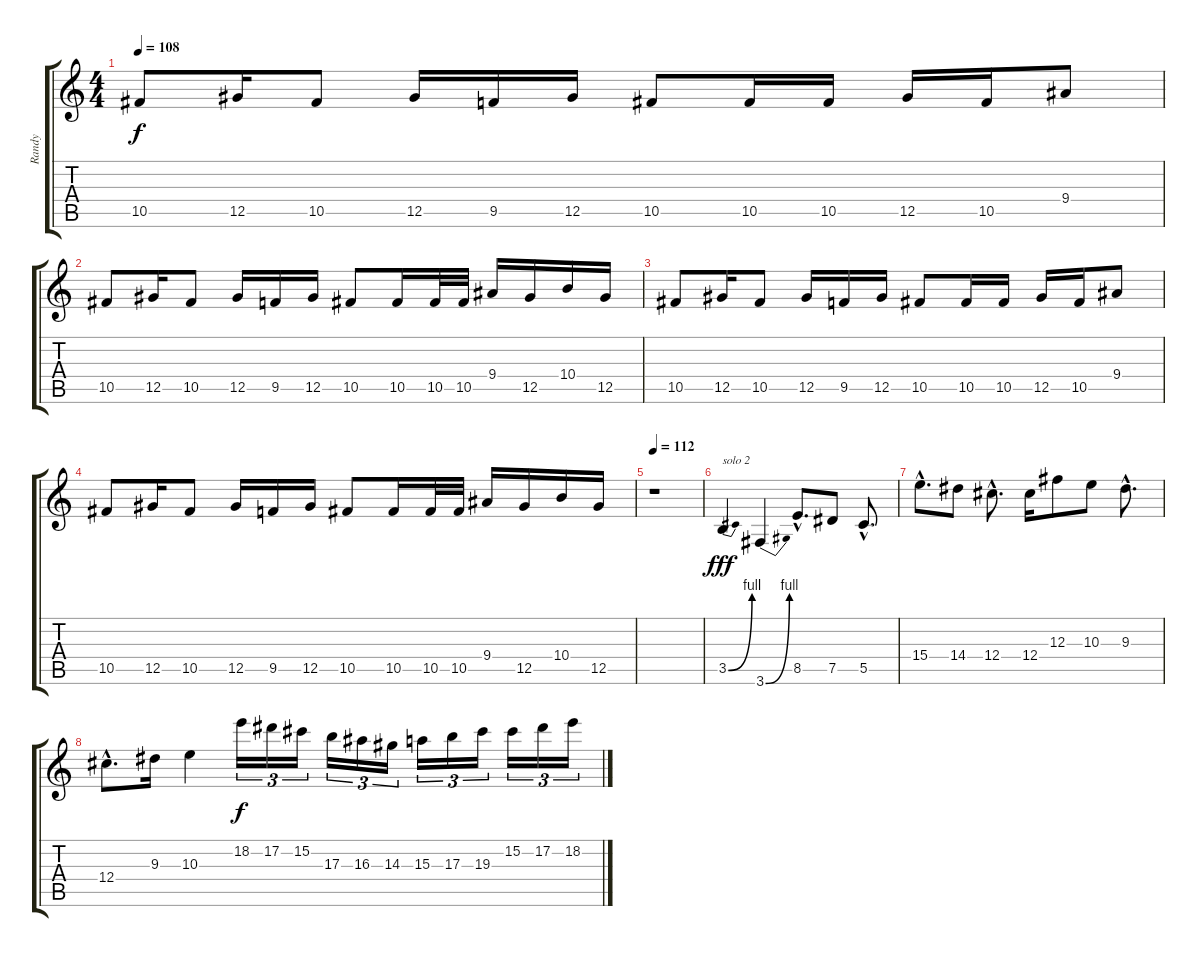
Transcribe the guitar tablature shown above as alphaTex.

\track ("Randy" "Randy") {instrument distortionguitar}
\staff {score tabs}
\tuning (Eb4 Bb3 Gb3 Db3 Ab2 Eb2) {hide}
\ts (4 4)
\tempo 108
\clef g2
\ks c
10.5.8{dy f} 12.5.16 10.5.8 12.5.16 9.5.16 12.5.16 10.5.8 10.5.16 10.5.16 12.5.16 10.5.16 9.4.8 |
10.5.8 12.5.16 10.5.8 12.5.16 9.5.16 12.5.16 10.5.8 10.5.16 10.5.32 10.5.32 9.4.16 12.5.16 10.4.16 12.5.16 |
10.5.8 12.5.16 10.5.8 12.5.16 9.5.16 12.5.16 10.5.8 10.5.16 10.5.16 12.5.16 10.5.16 9.4.8 |
10.5.8 12.5.16 10.5.8 12.5.16 9.5.16 12.5.16 10.5.8 10.5.16 10.5.32 10.5.32 9.4.16 12.5.16 10.4.16 12.5.16 |
\tempo 112
r.1 |
3.5{be (bend 0 0 60 4)}.4{txt "solo 2" dy fff} 3.6{be (bend 0 0 60 4)}.4 8.5{hac}.8{d} 7.5.8 5.5{hac}.8{d} |
15.4{hac}.8{d} 14.4.8 12.4{hac}.8{d} 12.4.16 12.3.8 10.3.8 9.3{hac}.8{d} |
12.4{hac}.8{d} 9.3.16 10.3.4 18.2.16{tu (3 2) dy f} 17.2.16{tu (3 2)} 15.2.16{tu (3 2)} 17.3.16{tu (3 2)} 16.3.16{tu (3 2)} 14.3.16{tu (3 2)} 15.3.16{tu (3 2)} 17.3.16{tu (3 2)} 19.3.16{tu (3 2)} 15.2.16{tu (3 2)} 17.2.16{tu (3 2)} 18.2.16{tu (3 2)}
